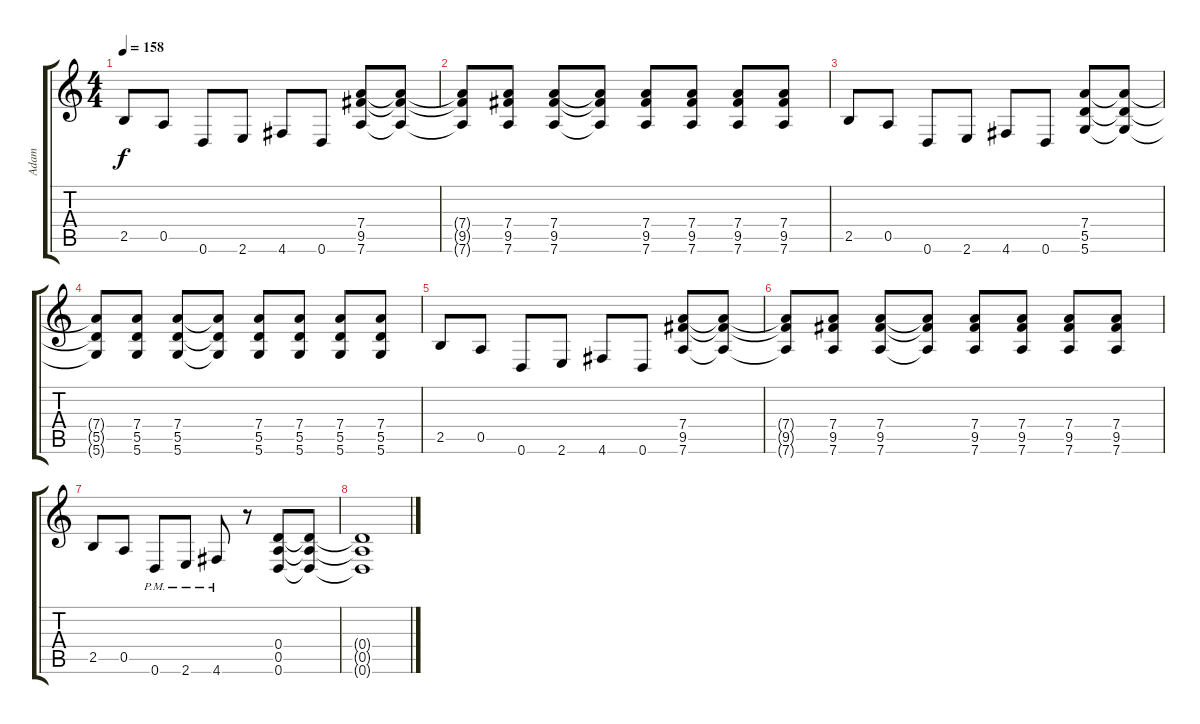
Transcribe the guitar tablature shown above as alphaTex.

\track ("Adam" "Adam") {instrument electricguitarjazz}
\staff {score tabs}
\tuning (E4 B3 G3 D3 A2 D2) {hide}
\ts (4 4)
\tempo 158
\clef g2
\ks c
2.5.8{dy f} 0.5.8 0.6.8 2.6.8 4.6.8 0.6.8 (7.4 9.5 7.6).8 (7.4{t} 9.5{t} 7.6{t}).8 |
(7.4{t} 9.5{t} 7.6{t}).8 (7.4 9.5 7.6).8 (7.4 9.5 7.6).8 (7.4{t} 9.5{t} 7.6{t}).8 (7.4 9.5 7.6).8 (7.4 9.5 7.6).8 (7.4 9.5 7.6).8 (7.4 9.5 7.6).8 |
2.5.8 0.5.8 0.6.8 2.6.8 4.6.8 0.6.8 (7.4 5.5 5.6).8 (7.4{t} 5.5{t} 5.6{t}).8 |
(7.4{t} 5.5{t} 5.6{t}).8 (7.4 5.5 5.6).8 (7.4 5.5 5.6).8 (7.4{t} 5.5{t} 5.6{t}).8 (7.4 5.5 5.6).8 (7.4 5.5 5.6).8 (7.4 5.5 5.6).8 (7.4 5.5 5.6).8 |
2.5.8 0.5.8 0.6.8 2.6.8 4.6.8 0.6.8 (7.4 9.5 7.6).8 (7.4{t} 9.5{t} 7.6{t}).8 |
(7.4{t} 9.5{t} 7.6{t}).8 (7.4 9.5 7.6).8 (7.4 9.5 7.6).8 (7.4{t} 9.5{t} 7.6{t}).8 (7.4 9.5 7.6).8 (7.4 9.5 7.6).8 (7.4 9.5 7.6).8 (7.4 9.5 7.6).8 |
2.5.8 0.5.8 0.6{pm}.8 2.6{pm}.8 4.6{pm}.8 r.8 (0.4 0.5 0.6).8 (0.4{t} 0.5{t} 0.6{t}).8 |
(0.4{t} 0.5{t} 0.6{t}).1
